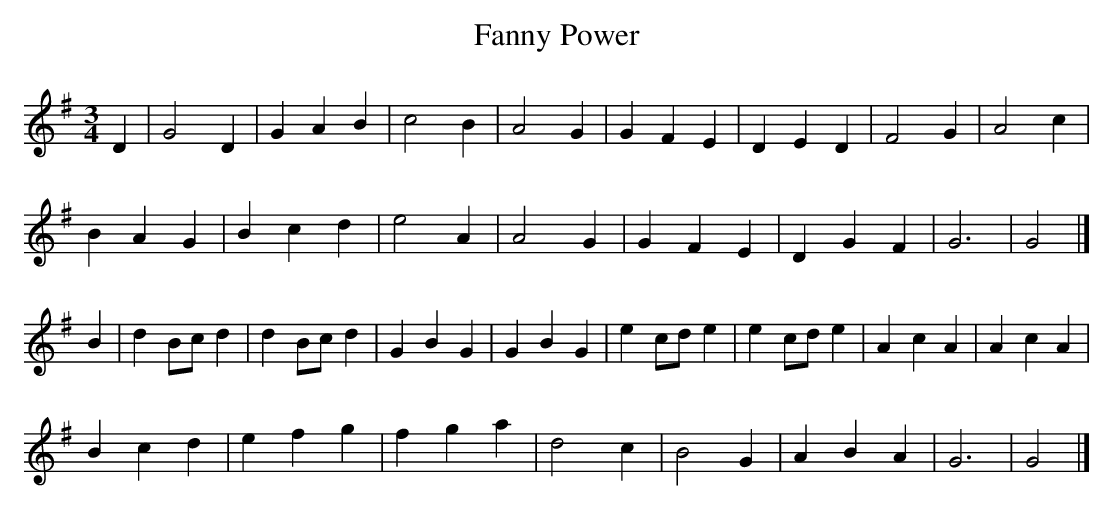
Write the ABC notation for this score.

X:1
T:Power, Fanny
M:3/4
L:1/8
K:G Major
D2|G4 D2|G2 A2 B2|c4 B2|A4 G2|G2 F2 E2|D2 E2 D2|F4 G2|A4 c2|!
B2 A2 G2|B2 c2 d2|e4 A2|A4 G2|G2 F2 E2|D2 G2 F2|G6|G4|]!
B2|d2 Bc d2|d2 Bc d2|G2 B2 G2|G2 B2 G2|e2 cd e2|e2 cd e2|A2 c2 A2|A2 c2 A2|!
B2 c2 d2|e2 f2 g2|f2 g2 a2|d4 c2|B4 G2|A2 B2 A2|G6|G4|]!
